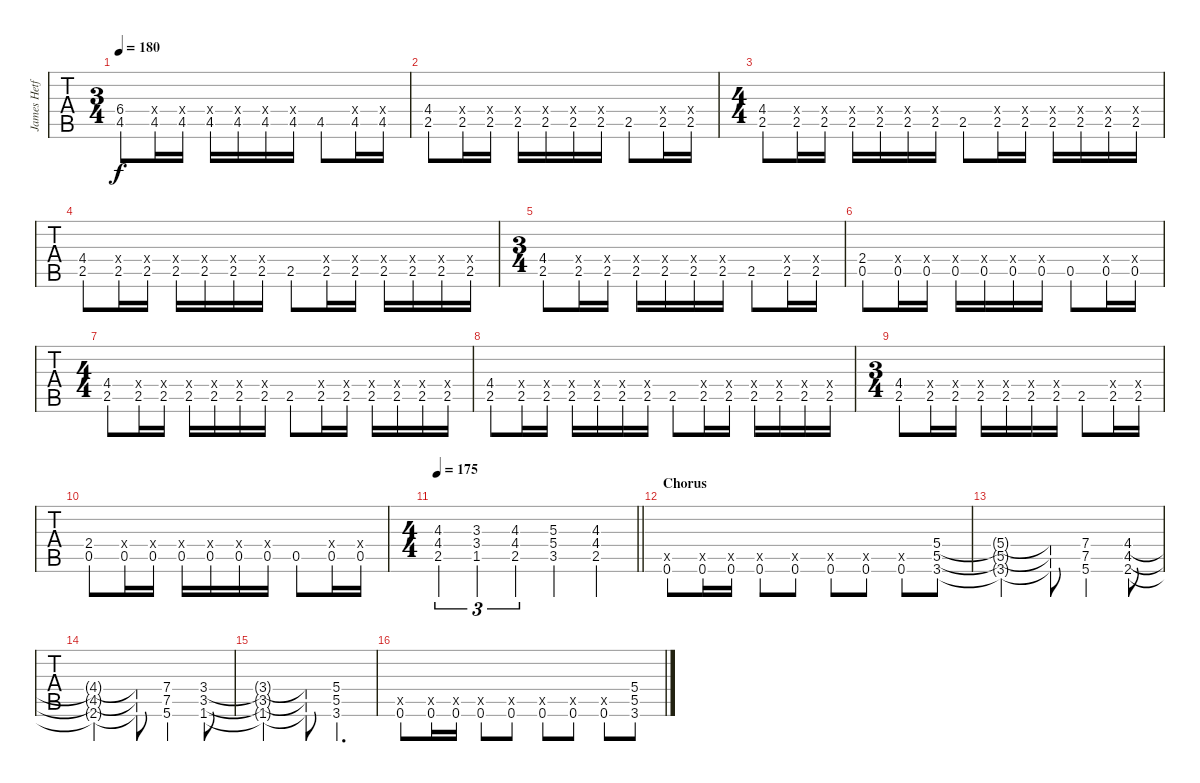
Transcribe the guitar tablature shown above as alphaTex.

\track ("James Hetfield" "James Hetf") {instrument distortionguitar}
\staff {tabs}
\tuning (E4 B3 G3 D3 A2 E2) {hide}
\ts (3 4)
\tempo 180
\clef g2
\ks c
(6.4 4.5).8{dy f} (0.4{x} 4.5).16 (0.4{x} 4.5).16 (0.4{x} 4.5).16 (0.4{x} 4.5).16 (0.4{x} 4.5).16 (0.4{x} 4.5).16 4.5.8 (0.4{x} 4.5).16 (0.4{x} 4.5).16 |
(4.4 2.5).8 (0.4{x} 2.5).16 (0.4{x} 2.5).16 (0.4{x} 2.5).16 (0.4{x} 2.5).16 (0.4{x} 2.5).16 (0.4{x} 2.5).16 2.5.8 (0.4{x} 2.5).16 (0.4{x} 2.5).16 |
\ts (4 4)
(4.4 2.5).8 (0.4{x} 2.5).16 (0.4{x} 2.5).16 (0.4{x} 2.5).16 (0.4{x} 2.5).16 (0.4{x} 2.5).16 (0.4{x} 2.5).16 2.5.8 (0.4{x} 2.5).16 (0.4{x} 2.5).16 (0.4{x} 2.5).16 (0.4{x} 2.5).16 (0.4{x} 2.5).16 (0.4{x} 2.5).16 |
(4.4 2.5).8 (0.4{x} 2.5).16 (0.4{x} 2.5).16 (0.4{x} 2.5).16 (0.4{x} 2.5).16 (0.4{x} 2.5).16 (0.4{x} 2.5).16 2.5.8 (0.4{x} 2.5).16 (0.4{x} 2.5).16 (0.4{x} 2.5).16 (0.4{x} 2.5).16 (0.4{x} 2.5).16 (0.4{x} 2.5).16 |
\ts (3 4)
(4.4 2.5).8 (0.4{x} 2.5).16 (0.4{x} 2.5).16 (0.4{x} 2.5).16 (0.4{x} 2.5).16 (0.4{x} 2.5).16 (0.4{x} 2.5).16 2.5.8 (0.4{x} 2.5).16 (0.4{x} 2.5).16 |
(2.4 0.5).8 (0.4{x} 0.5).16 (0.4{x} 0.5).16 (0.4{x} 0.5).16 (0.4{x} 0.5).16 (0.4{x} 0.5).16 (0.4{x} 0.5).16 0.5.8 (0.4{x} 0.5).16 (0.4{x} 0.5).16 |
\ts (4 4)
(4.4 2.5).8 (0.4{x} 2.5).16 (0.4{x} 2.5).16 (0.4{x} 2.5).16 (0.4{x} 2.5).16 (0.4{x} 2.5).16 (0.4{x} 2.5).16 2.5.8 (0.4{x} 2.5).16 (0.4{x} 2.5).16 (0.4{x} 2.5).16 (0.4{x} 2.5).16 (0.4{x} 2.5).16 (0.4{x} 2.5).16 |
(4.4 2.5).8 (0.4{x} 2.5).16 (0.4{x} 2.5).16 (0.4{x} 2.5).16 (0.4{x} 2.5).16 (0.4{x} 2.5).16 (0.4{x} 2.5).16 2.5.8 (0.4{x} 2.5).16 (0.4{x} 2.5).16 (0.4{x} 2.5).16 (0.4{x} 2.5).16 (0.4{x} 2.5).16 (0.4{x} 2.5).16 |
\ts (3 4)
(4.4 2.5).8 (0.4{x} 2.5).16 (0.4{x} 2.5).16 (0.4{x} 2.5).16 (0.4{x} 2.5).16 (0.4{x} 2.5).16 (0.4{x} 2.5).16 2.5.8 (0.4{x} 2.5).16 (0.4{x} 2.5).16 |
(2.4 0.5).8 (0.4{x} 0.5).16 (0.4{x} 0.5).16 (0.4{x} 0.5).16 (0.4{x} 0.5).16 (0.4{x} 0.5).16 (0.4{x} 0.5).16 0.5.8 (0.4{x} 0.5).16 (0.4{x} 0.5).16 |
\ts (4 4)
\tempo 175
\barLineRight lightlight
(4.3 4.4 2.5).4{tu (3 2)} (3.3 3.4 1.5).4{tu (3 2)} (4.3 4.4 2.5).4{tu (3 2)} (5.3 5.4 3.5).4 (4.3 4.4 2.5).4 |
\section ("" "Chorus")
(0.5{x} 0.6).8 (0.5{x} 0.6).16 (0.5{x} 0.6).16 (0.5{x} 0.6).8 (0.5{x} 0.6).8 (0.5{x} 0.6).8 (0.5{x} 0.6).8 (0.5{x} 0.6).8 (5.4 5.5 3.6).8 |
(5.4{t} 5.5{t} 3.6{t}).2 (5.4{t} 5.5{t} 3.6{t}).8 (7.4 7.5 5.6).4 (4.4 4.5 2.6).8 |
(4.4{t} 4.5{t} 2.6{t}).2 (4.4{t} 4.5{t} 2.6{t}).8 (7.4 7.5 5.6).4 (3.4 3.5 1.6).8 |
(3.4{t} 3.5{t} 1.6{t}).2 (3.4{t} 3.5{t} 1.6{t}).8 (5.4 5.5 3.6).4{d} |
(0.5{x} 0.6).8 (0.5{x} 0.6).16 (0.5{x} 0.6).16 (0.5{x} 0.6).8 (0.5{x} 0.6).8 (0.5{x} 0.6).8 (0.5{x} 0.6).8 (0.5{x} 0.6).8 (5.4 5.5 3.6).8
